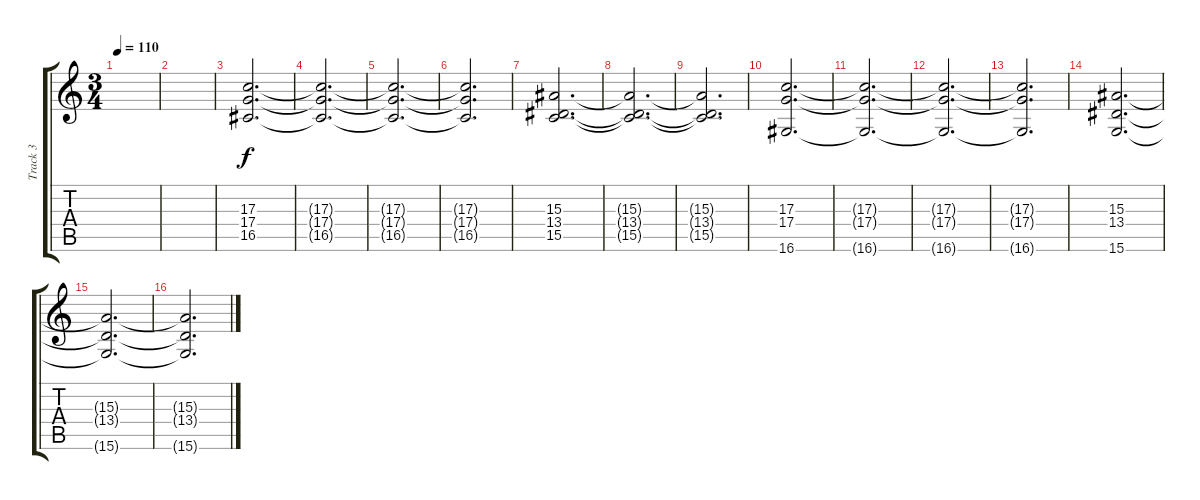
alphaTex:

\track ("Track 3" "Track 3") {instrument choiraahs}
\staff {score tabs}
\tuning (E4 B3 G3 D3 A2 E2) {hide}
\ts (3 4)
\tempo 110
\clef g2
\ks c
|
|
(17.3 17.4 16.5).2{d} |
(17.3{t} 17.4{t} 16.5{t}).2{d} |
(17.3{t} 17.4{t} 16.5{t}).2{d} |
(17.3{t} 17.4{t} 16.5{t}).2{d} |
(15.3 13.4 15.5).2{d} |
(15.3{t} 13.4{t} 15.5{t}).2{d} |
(15.3{t} 13.4{t} 15.5{t}).2{d} |
(17.3 17.4 16.6).2{d} |
(17.3{t} 17.4{t} 16.6{t}).2{d} |
(17.3{t} 17.4{t} 16.6{t}).2{d} |
(17.3{t} 17.4{t} 16.6{t}).2{d} |
(15.3 13.4 15.6).2{d} |
(15.3{t} 13.4{t} 15.6{t}).2{d} |
(15.3{t} 13.4{t} 15.6{t}).2{d}
